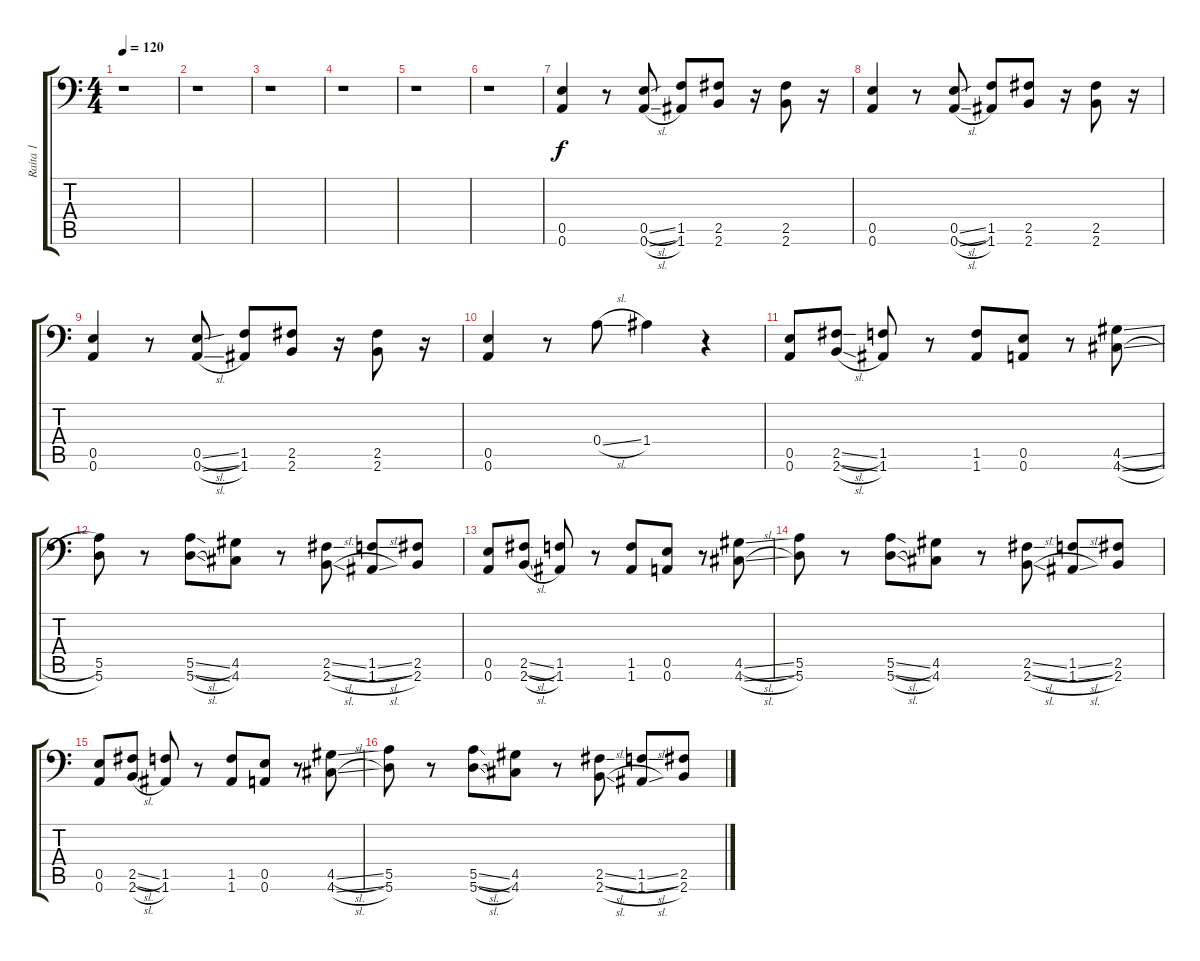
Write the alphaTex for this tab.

\track ("Raita 1" "Raita 1") {instrument distortionguitar}
\staff {score tabs}
\tuning (B3 Gb3 D3 A2 E2 A1) {hide}
\ts (4 4)
\tempo 120
\clef f4
\ks c
r.1{dy f} |
r.1 |
r.1 |
r.1 |
r.1 |
r.1 |
(0.5 0.6).4 r.8 (0.5{sl} 0.6{sl}).8 (1.5 1.6).8 (2.5 2.6).8 r.16 (2.5 2.6).8 r.16 |
(0.5 0.6).4 r.8 (0.5{sl} 0.6{sl}).8 (1.5 1.6).8 (2.5 2.6).8 r.16 (2.5 2.6).8 r.16 |
(0.5 0.6).4 r.8 (0.5{sl} 0.6{sl}).8 (1.5 1.6).8 (2.5 2.6).8 r.16 (2.5 2.6).8 r.16 |
(0.5 0.6).4 r.8 0.4{sl}.8 1.4.4 r.4 |
(0.5 0.6).8 (2.5{sl} 2.6{sl}).8 (1.5 1.6).8 r.8 (1.5 1.6).8 (0.5 0.6).8 r.8 (4.5{sl} 4.6{sl}).8 |
(5.5 5.6).8 r.8 (5.5{sl} 5.6{sl}).8 (4.5 4.6).8 r.8 (2.5{sl} 2.6{sl}).8 (1.5{sl} 1.6{sl}).8 (2.5 2.6).8 |
(0.5 0.6).8 (2.5{sl} 2.6{sl}).8 (1.5 1.6).8 r.8 (1.5 1.6).8 (0.5 0.6).8 r.8 (4.5{sl} 4.6{sl}).8 |
(5.5 5.6).8 r.8 (5.5{sl} 5.6{sl}).8 (4.5 4.6).8 r.8 (2.5{sl} 2.6{sl}).8 (1.5{sl} 1.6{sl}).8 (2.5 2.6).8 |
(0.5 0.6).8 (2.5{sl} 2.6{sl}).8 (1.5 1.6).8 r.8 (1.5 1.6).8 (0.5 0.6).8 r.8 (4.5{sl} 4.6{sl}).8 |
(5.5 5.6).8 r.8 (5.5{sl} 5.6{sl}).8 (4.5 4.6).8 r.8 (2.5{sl} 2.6{sl}).8 (1.5{sl} 1.6{sl}).8 (2.5 2.6).8
